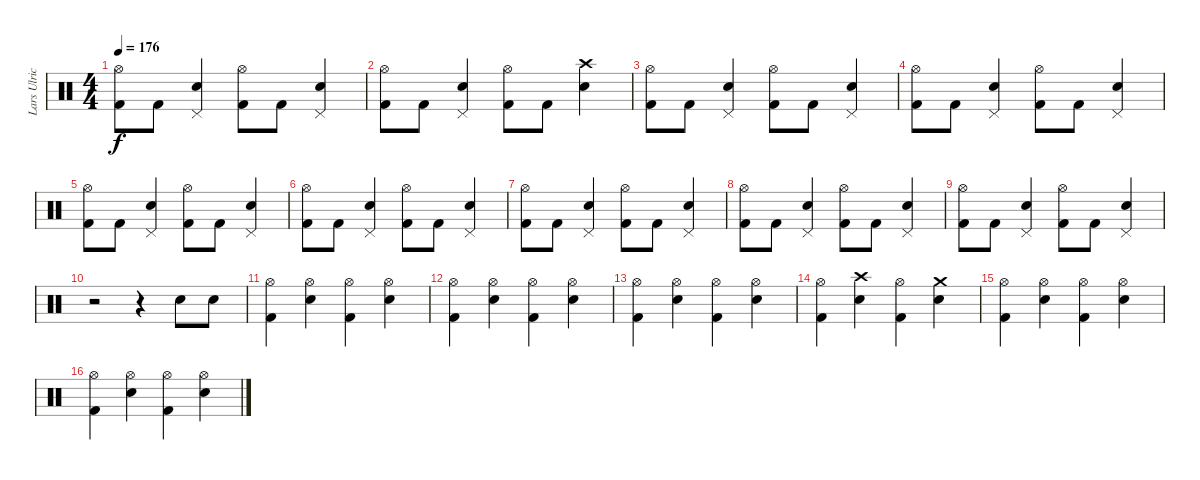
\track ("Lars Ulrich" "Lars Ulric") {instrument percussion}
\staff {score}
\articulation defaults
\ts (4 4)
\tempo 176
\clef neutral
\ks c
("Hi-Hat (open)" "Kick (hit) 2").8{dy f} "Kick (hit) 2".8 ("Pedal Hi-Hat (hit)" "Snare (hit) 2").4 ("Hi-Hat (open)" "Kick (hit) 2").8 "Kick (hit) 2".8 ("Pedal Hi-Hat (hit)" "Snare (hit) 2").4 |
("Hi-Hat (open)" "Kick (hit) 2").8 "Kick (hit) 2".8 ("Pedal Hi-Hat (hit)" "Snare (hit) 2").4 ("Hi-Hat (open)" "Kick (hit) 2").8 "Kick (hit) 2".8 ("Crash high (hit)" "Snare (hit) 2").4 |
("Hi-Hat (open)" "Kick (hit) 2").8 "Kick (hit) 2".8 ("Pedal Hi-Hat (hit)" "Snare (hit) 2").4 ("Hi-Hat (open)" "Kick (hit) 2").8 "Kick (hit) 2".8 ("Pedal Hi-Hat (hit)" "Snare (hit) 2").4 |
("Hi-Hat (open)" "Kick (hit) 2").8 "Kick (hit) 2".8 ("Pedal Hi-Hat (hit)" "Snare (hit) 2").4 ("Hi-Hat (open)" "Kick (hit) 2").8 "Kick (hit) 2".8 ("Pedal Hi-Hat (hit)" "Snare (hit) 2").4 |
("Hi-Hat (open)" "Kick (hit) 2").8 "Kick (hit) 2".8 ("Pedal Hi-Hat (hit)" "Snare (hit) 2").4 ("Hi-Hat (open)" "Kick (hit) 2").8 "Kick (hit) 2".8 ("Pedal Hi-Hat (hit)" "Snare (hit) 2").4 |
("Hi-Hat (open)" "Kick (hit) 2").8 "Kick (hit) 2".8 ("Pedal Hi-Hat (hit)" "Snare (hit) 2").4 ("Hi-Hat (open)" "Kick (hit) 2").8 "Kick (hit) 2".8 ("Pedal Hi-Hat (hit)" "Snare (hit) 2").4 |
("Hi-Hat (open)" "Kick (hit) 2").8 "Kick (hit) 2".8 ("Pedal Hi-Hat (hit)" "Snare (hit) 2").4 ("Hi-Hat (open)" "Kick (hit) 2").8 "Kick (hit) 2".8 ("Pedal Hi-Hat (hit)" "Snare (hit) 2").4 |
("Hi-Hat (open)" "Kick (hit) 2").8 "Kick (hit) 2".8 ("Pedal Hi-Hat (hit)" "Snare (hit) 2").4 ("Hi-Hat (open)" "Kick (hit) 2").8 "Kick (hit) 2".8 ("Pedal Hi-Hat (hit)" "Snare (hit) 2").4 |
("Hi-Hat (open)" "Kick (hit) 2").8 "Kick (hit) 2".8 ("Pedal Hi-Hat (hit)" "Snare (hit) 2").4 ("Hi-Hat (open)" "Kick (hit) 2").8 "Kick (hit) 2".8 ("Pedal Hi-Hat (hit)" "Snare (hit) 2").4 |
r.2 r.4 "Snare (hit) 2".8 "Snare (hit) 2".8 |
("Hi-Hat (open)" "Kick (hit) 2").4 ("Hi-Hat (open)" "Snare (hit) 2").4 ("Hi-Hat (open)" "Kick (hit) 2").4 ("Hi-Hat (open)" "Snare (hit) 2").4 |
("Hi-Hat (open)" "Kick (hit) 2").4 ("Hi-Hat (open)" "Snare (hit) 2").4 ("Hi-Hat (open)" "Kick (hit) 2").4 ("Hi-Hat (open)" "Snare (hit) 2").4 |
("Hi-Hat (open)" "Kick (hit) 2").4 ("Hi-Hat (open)" "Snare (hit) 2").4 ("Hi-Hat (open)" "Kick (hit) 2").4 ("Hi-Hat (open)" "Snare (hit) 2").4 |
("Hi-Hat (open)" "Kick (hit) 2").4 ("Crash high (hit)" "Snare (hit) 2").4 ("Hi-Hat (open)" "Kick (hit) 2").4 ("Crash medium (hit)" "Snare (hit) 2").4 |
("Hi-Hat (open)" "Kick (hit) 2").4 ("Hi-Hat (open)" "Snare (hit) 2").4 ("Hi-Hat (open)" "Kick (hit) 2").4 ("Hi-Hat (open)" "Snare (hit) 2").4 |
("Hi-Hat (open)" "Kick (hit) 2").4 ("Hi-Hat (open)" "Snare (hit) 2").4 ("Hi-Hat (open)" "Kick (hit) 2").4 ("Hi-Hat (open)" "Snare (hit) 2").4
